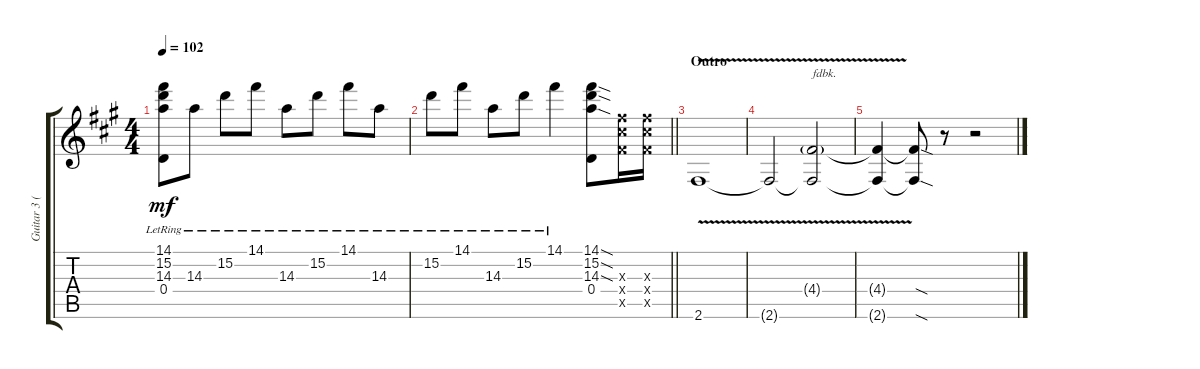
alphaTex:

\track ("Guitar 3 (dist.)" "Guitar 3 (") {instrument distortionguitar}
\staff {score tabs}
\tuning (E4 B3 G3 D3 A2 E2) {hide}
\ts (4 4)
\tempo 102
\clef g2
\ks f#minor
(14.1{lr} 15.2{lr} 14.3{lr} 0.4{lr}).8{dy mf} 14.3{lr}.8 15.2{lr}.8 14.1{lr}.8 14.3{lr}.8 15.2{lr}.8 14.1{lr}.8 14.3{lr}.8 |
\barLineRight lightlight
15.2{lr}.8 14.1{lr}.8 14.3{lr}.8 15.2{lr}.8 14.1{lr}.4 (14.1{sod} 15.2{sod} 14.3{sod} 0.4).8 (11.3{x} 11.4{x} 9.5{x}).16 (11.3{x} 11.4{x} 9.5{x}).16 |
\section ("" "Outro")
2.6{v}.1 |
2.6{t}.2 (4.4{v g} 2.6{v t}).2{txt "fdbk."} |
(4.4{t} 2.6{t}).4 (4.4{sod t} 2.6{sod t}).8 r.8 r.2
